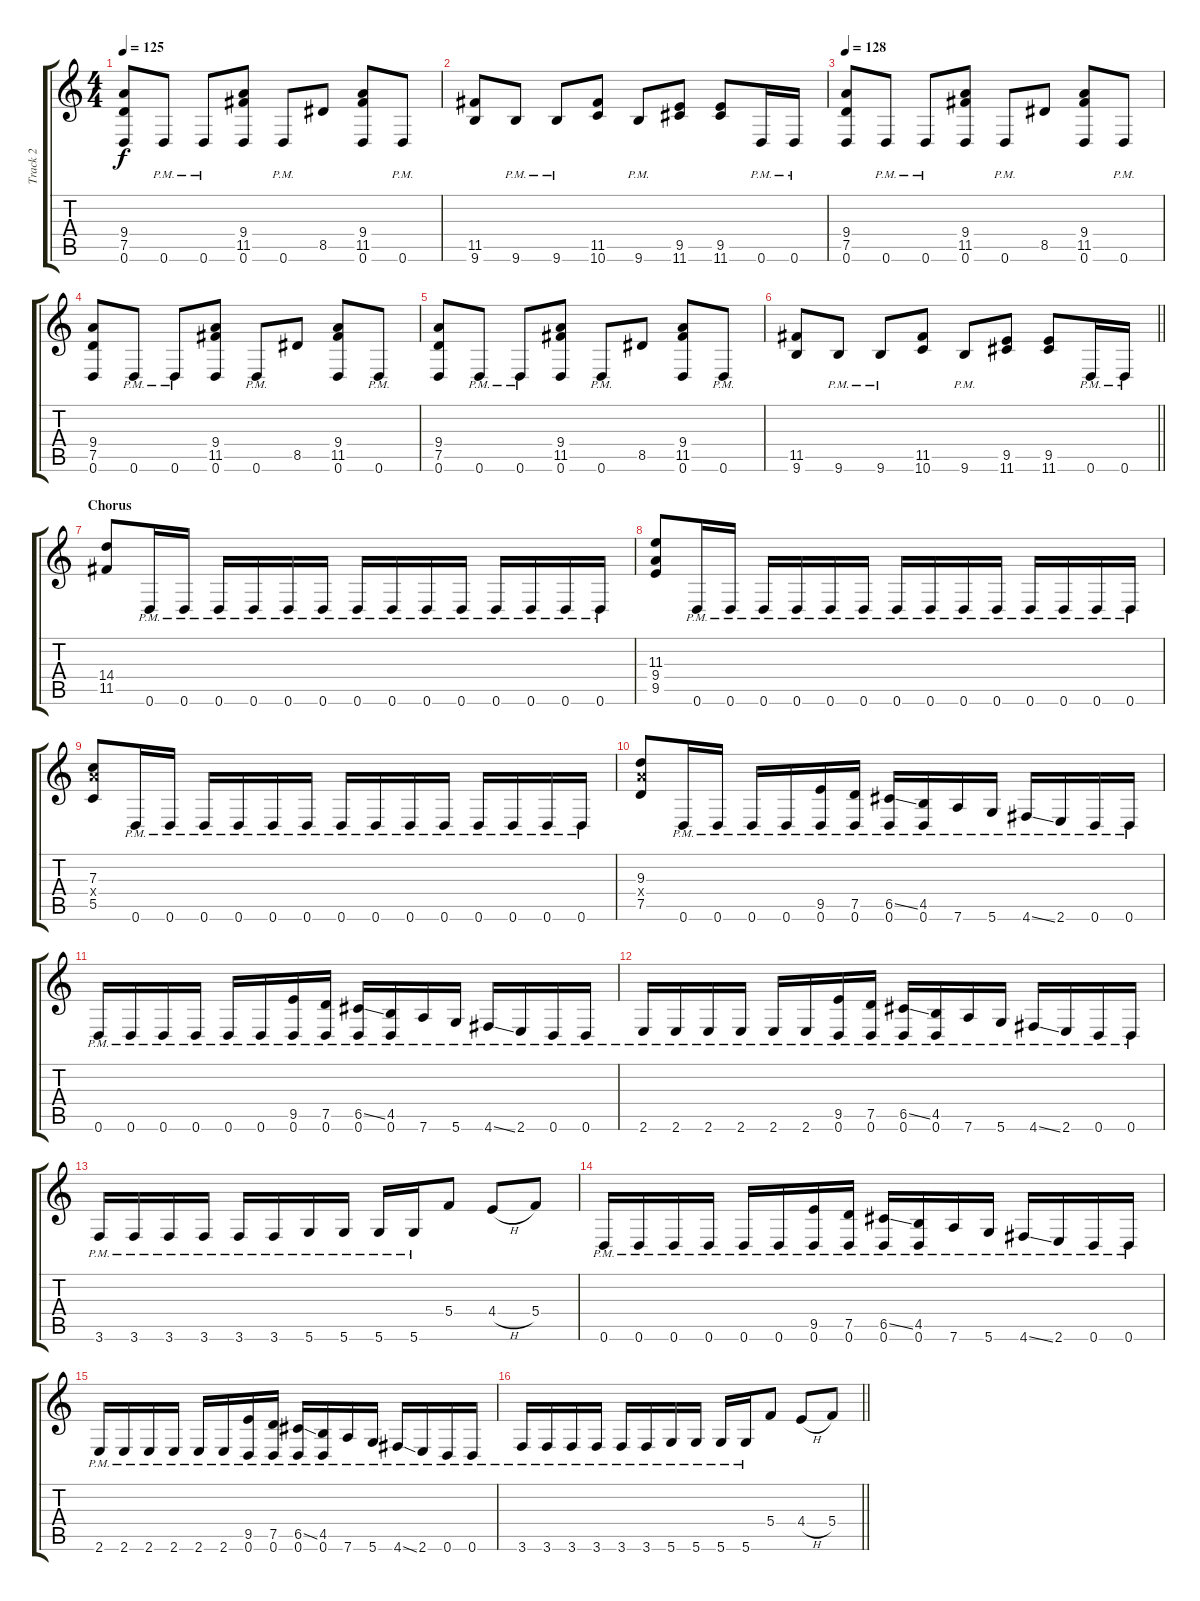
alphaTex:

\track ("Track 2" "Track 2") {instrument distortionguitar}
\staff {score tabs}
\tuning (D4 A3 F3 C3 G2 D2) {hide}
\ts (4 4)
\tempo 125
\clef g2
\ks c
(9.4 7.5 0.6).8{dy f} 0.6{pm}.8 0.6{pm}.8 (9.4 11.5 0.6).8 0.6{pm}.8 8.5.8 (9.4 11.5 0.6).8 0.6{pm}.8 |
(11.5 9.6).8 9.6{pm}.8 9.6{pm}.8 (11.5 10.6).8 9.6{pm}.8 (9.5 11.6).8 (9.5 11.6).8 0.6{pm}.16 0.6{pm}.16 |
\tempo 128
(9.4 7.5 0.6).8 0.6{pm}.8 0.6{pm}.8 (9.4 11.5 0.6).8 0.6{pm}.8 8.5.8 (9.4 11.5 0.6).8 0.6{pm}.8 |
(9.4 7.5 0.6).8 0.6{pm}.8 0.6{pm}.8 (9.4 11.5 0.6).8 0.6{pm}.8 8.5.8 (9.4 11.5 0.6).8 0.6{pm}.8 |
(9.4 7.5 0.6).8 0.6{pm}.8 0.6{pm}.8 (9.4 11.5 0.6).8 0.6{pm}.8 8.5.8 (9.4 11.5 0.6).8 0.6{pm}.8 |
\barLineRight lightlight
(11.5 9.6).8 9.6{pm}.8 9.6{pm}.8 (11.5 10.6).8 9.6{pm}.8 (9.5 11.6).8 (9.5 11.6).8 0.6{pm}.16 0.6{pm}.16 |
\section ("" "Chorus")
(14.4 11.5).8 0.6{pm}.16 0.6{pm}.16 0.6{pm}.16 0.6{pm}.16 0.6{pm}.16 0.6{pm}.16 0.6{pm}.16 0.6{pm}.16 0.6{pm}.16 0.6{pm}.16 0.6{pm}.16 0.6{pm}.16 0.6{pm}.16 0.6{pm}.16 |
(11.3 9.4 9.5).8 0.6{pm}.16 0.6{pm}.16 0.6{pm}.16 0.6{pm}.16 0.6{pm}.16 0.6{pm}.16 0.6{pm}.16 0.6{pm}.16 0.6{pm}.16 0.6{pm}.16 0.6{pm}.16 0.6{pm}.16 0.6{pm}.16 0.6{pm}.16 |
(7.3 9.4{x} 5.5).8 0.6{pm}.16 0.6{pm}.16 0.6{pm}.16 0.6{pm}.16 0.6{pm}.16 0.6{pm}.16 0.6{pm}.16 0.6{pm}.16 0.6{pm}.16 0.6{pm}.16 0.6{pm}.16 0.6{pm}.16 0.6{pm}.16 0.6{pm}.16 |
(9.3 9.4{x} 7.5).8 0.6{pm}.16 0.6{pm}.16 0.6{pm}.16 0.6{pm}.16 (9.5 0.6{pm}).16 (7.5 0.6{pm}).16 (6.5{ss} 0.6{pm}).16 (4.5 0.6{pm}).16 7.6{pm}.16 5.6{pm}.16 4.6{ss pm}.16 2.6{pm}.16 0.6{pm}.16 0.6{pm}.16 |
0.6{pm}.16 0.6{pm}.16 0.6{pm}.16 0.6{pm}.16 0.6{pm}.16 0.6{pm}.16 (9.5 0.6{pm}).16 (7.5 0.6{pm}).16 (6.5{ss} 0.6{pm}).16 (4.5 0.6{pm}).16 7.6{pm}.16 5.6{pm}.16 4.6{ss pm}.16 2.6{pm}.16 0.6{pm}.16 0.6{pm}.16 |
2.6{pm}.16 2.6{pm}.16 2.6{pm}.16 2.6{pm}.16 2.6{pm}.16 2.6{pm}.16 (9.5 0.6{pm}).16 (7.5 0.6{pm}).16 (6.5{ss} 0.6{pm}).16 (4.5 0.6{pm}).16 7.6{pm}.16 5.6{pm}.16 4.6{ss pm}.16 2.6{pm}.16 0.6{pm}.16 0.6{pm}.16 |
3.6{pm}.16 3.6{pm}.16 3.6{pm}.16 3.6{pm}.16 3.6{pm}.16 3.6{pm}.16 5.6{pm}.16 5.6{pm}.16 5.6{pm}.16 5.6{pm}.16 5.4.8 4.4{h}.8 5.4.8 |
0.6{pm}.16 0.6{pm}.16 0.6{pm}.16 0.6{pm}.16 0.6{pm}.16 0.6{pm}.16 (9.5 0.6{pm}).16 (7.5 0.6{pm}).16 (6.5{ss} 0.6{pm}).16 (4.5 0.6{pm}).16 7.6{pm}.16 5.6{pm}.16 4.6{ss pm}.16 2.6{pm}.16 0.6{pm}.16 0.6{pm}.16 |
2.6{pm}.16 2.6{pm}.16 2.6{pm}.16 2.6{pm}.16 2.6{pm}.16 2.6{pm}.16 (9.5 0.6{pm}).16 (7.5 0.6{pm}).16 (6.5{ss} 0.6{pm}).16 (4.5 0.6{pm}).16 7.6{pm}.16 5.6{pm}.16 4.6{ss pm}.16 2.6{pm}.16 0.6{pm}.16 0.6{pm}.16 |
\barLineRight lightlight
3.6{pm}.16 3.6{pm}.16 3.6{pm}.16 3.6{pm}.16 3.6{pm}.16 3.6{pm}.16 5.6{pm}.16 5.6{pm}.16 5.6{pm}.16 5.6{pm}.16 5.4.8 4.4{h}.8 5.4.8
